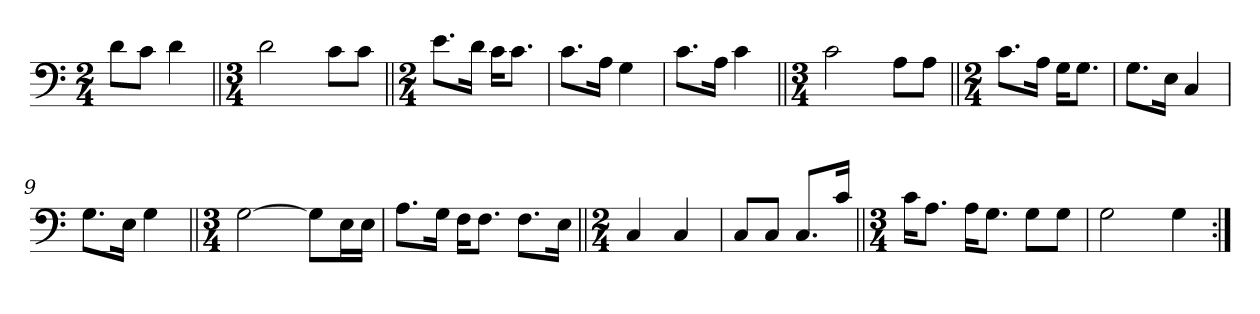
**kern
*part1
*staff1
*clefF4
*k[]
*M2/4
=1
8d\L
8c\J
4d\
=2||
*M3/4
2d\
8c\L
8c\J
=3||
*M2/4
8.e\L
16d\Jk
16c\KL
8.c\J
=4
8.c\L
16A\Jk
4G\
=5
8.c\L
16A\Jk
4c\
=6||
*M3/4
2c\
8A\L
8A\J
=7||
*M2/4
8.c\L
16A\Jk
16G\KL
8.G\J
=8
8.G\L
16E\Jk
4C/
=9
8.G\L
16E\Jk
4G\
=10||
*M3/4
[2G\
8G\L]
16E\L
16E\JJ
=11
8.A\L
16G\Jk
16F\KL
8.F\J
8.F\L
16E\Jk
=12||
*M2/4
4C/
4C/
=13
8C/L
8C/J
8.C/L
16c/Jk
=14||
*M3/4
16c\KL
8.A\J
16A\KL
8.G\J
8G\L
8G\J
=15
2G\
4G\
=:|!
*-
